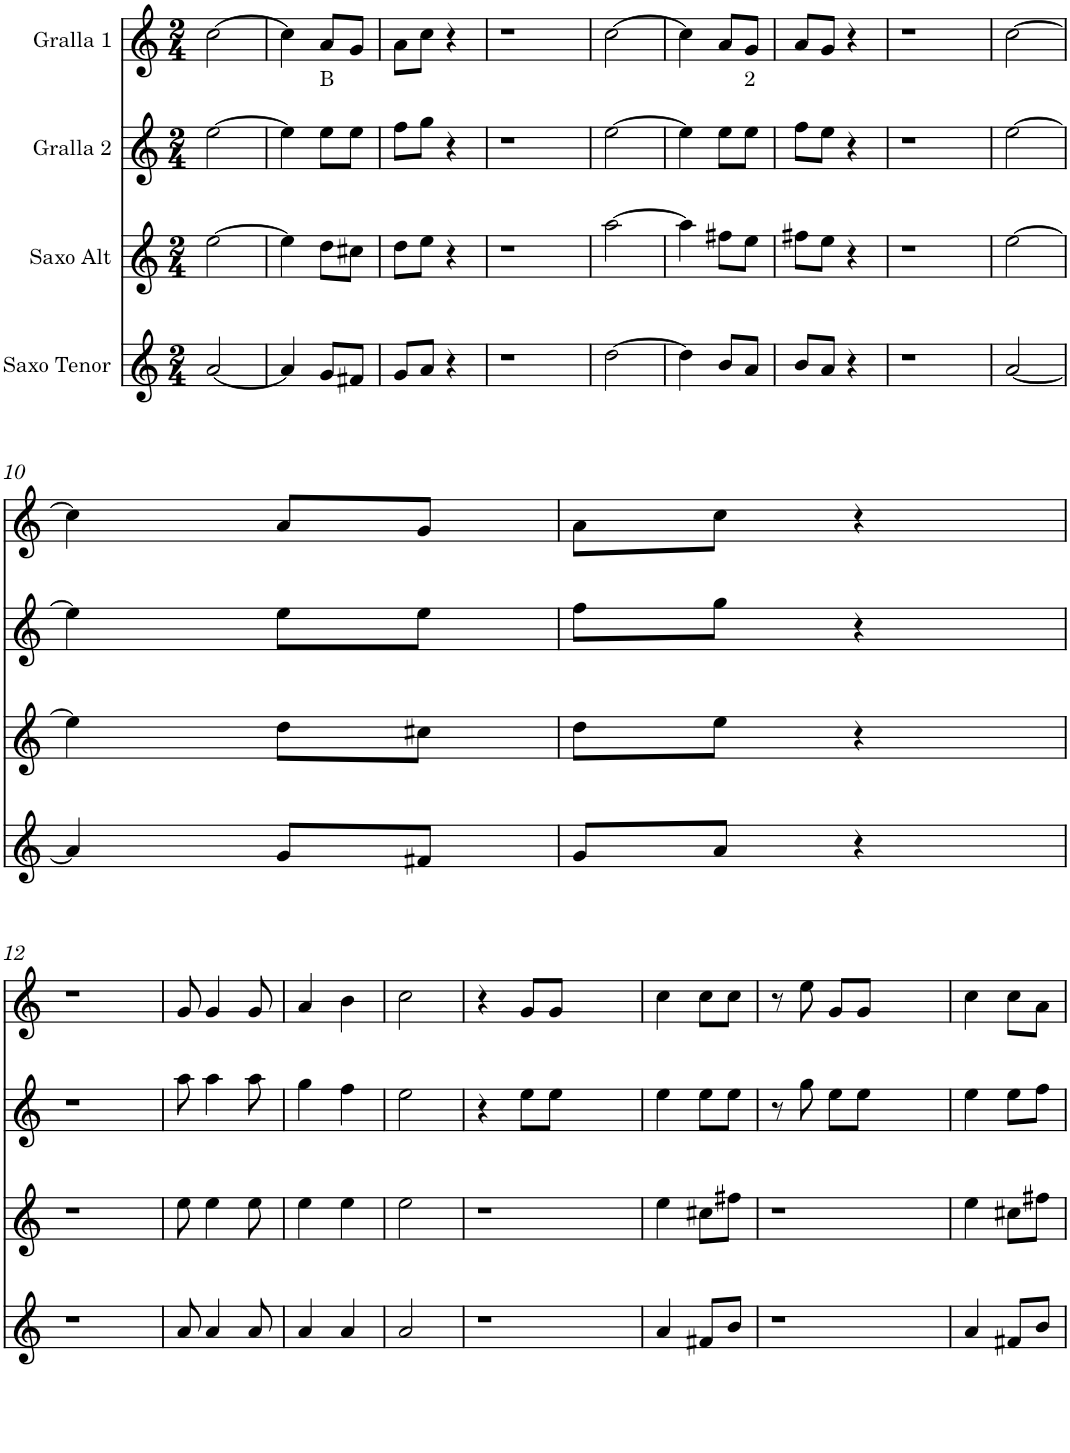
**kern	**kern	**kern	**kern
*part4	*part3	*part2	*part1
*staff4	*staff3	*staff2	*staff1
*I"Saxo Tenor	*I"Saxo Alt	*I"Gralla 2	*I"Gralla 1
*clefG2	*clefG2	*clefG2	*clefG2
*k[]	*k[]	*k[]	*k[]
*M2/4	*M2/4	*M2/4	*M2/4
=1	=1	=1	=1
[2a/	[2ee\	[2ee\	[2cc\
=2	=2	=2	=2
4a/]	4ee\]	4ee\]	4cc\]
!	!	!	!LO:TX:b:t=B
8g/L	8dd\L	8ee\L	8a/L
8f#X/J	8cc#X\J	8ee\J	8g/J
=3	=3	=3	=3
8g/L	8dd\L	8ff\L	8a\L
8a/J	8ee\J	8gg\J	8cc\J
4r	4r	4r	4r
=4	=4	=4	=4
2r	2r	2r	2r
=5	=5	=5	=5
[2dd\	[2aa\	[2ee\	[2cc\
=6	=6	=6	=6
4dd\]	4aa\]	4ee\]	4cc\]
8b/L	8ff#X\L	8ee\L	8a/L
!	!	!	!LO:TX:b:t=2
8a/J	8ee\J	8ee\J	8g/J
=7	=7	=7	=7
8b/L	8ff#X\L	8ff\L	8a/L
8a/J	8ee\J	8ee\J	8g/J
4r	4r	4r	4r
=8	=8	=8	=8
2r	2r	2r	2r
=9	=9	=9	=9
[2a/	[2ee\	[2ee\	[2cc\
!!LO:LB:g=z
=10	=10	=10	=10
4a/]	4ee\]	4ee\]	4cc\]
8g/L	8dd\L	8ee\L	8a/L
8f#X/J	8cc#X\J	8ee\J	8g/J
=11	=11	=11	=11
8g/L	8dd\L	8ff\L	8a\L
8a/J	8ee\J	8gg\J	8cc\J
4r	4r	4r	4r
!!LO:LB:g=z
=12	=12	=12	=12
2r	2r	2r	2r
=13	=13	=13	=13
8a/	8ee\	8aa\	8g/
4a/	4ee\	4aa\	4g/
8a/	8ee\	8aa\	8g/
=14	=14	=14	=14
4a/	4ee\	4gg\	4a/
4a/	4ee\	4ff\	4b\
=15	=15	=15	=15
2a/	2ee\	2ee\	2cc\
=16	=16	=16	=16
2r	2r	4r	4r
.	.	8ee\L	8g/L
.	.	8ee\J	8g/J
2ryy	2ryy	2ryy	2ryy
=17	=17	=17	=17
4a/	4ee\	4ee\	4cc\
8f#X/L	8cc#X\L	8ee\L	8cc\L
8b/J	8ff#X\J	8ee\J	8cc\J
=18	=18	=18	=18
2r	2r	8r	8r
.	.	8gg\	8ee\
.	.	8ee\L	8g/L
.	.	8ee\J	8g/J
2ryy	2ryy	2ryy	2ryy
=19	=19	=19	=19
4a/	4ee\	4ee\	4cc\
8f#X/L	8cc#X\L	8ee\L	8cc\L
8b/J	8ff#X\J	8ff\J	8a\J
=	=	=	=
*-	*-	*-	*-
